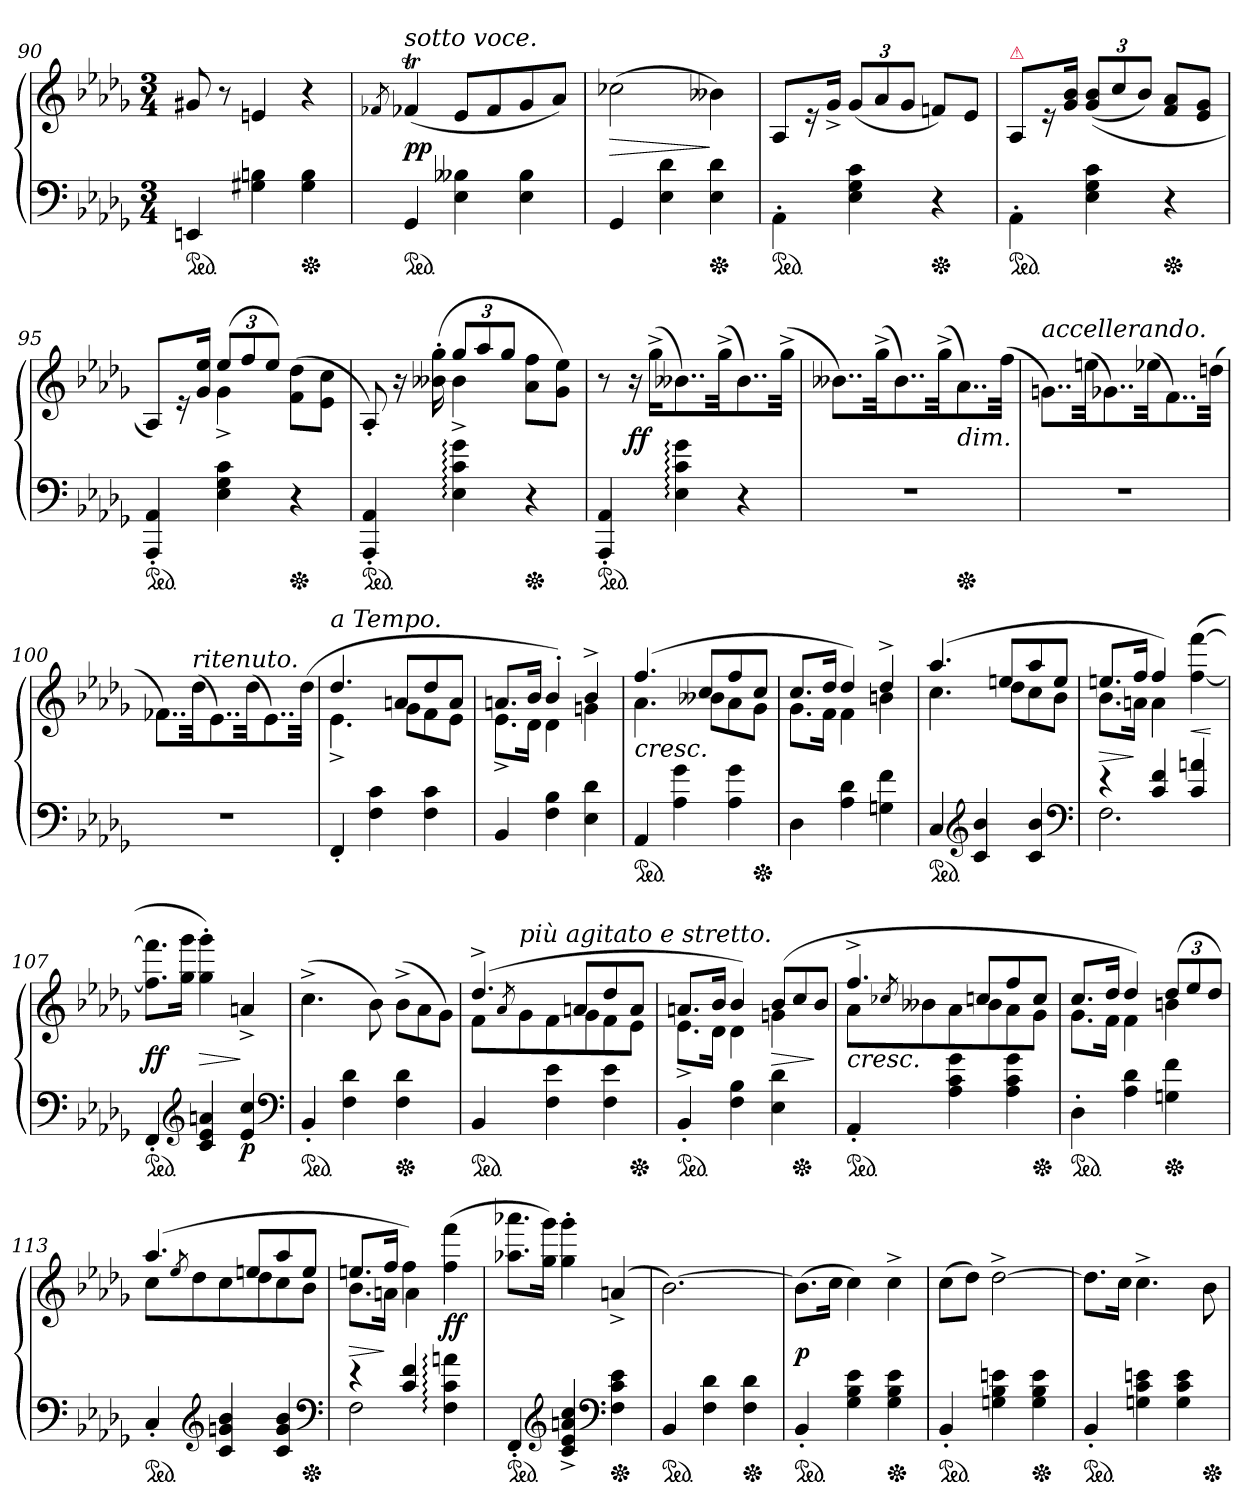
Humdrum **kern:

**kern	**kern	**dynam
*part1	*part1	*part1
*staff2	*staff1	*staff1/2
*clefF4	*clefG2	*
*k[b-e-a-d-g-]	*k[b-e-a-d-g-]	*
*M3/4	*M3/4	*
*ped	*	*
=90	=90	=90
4EEn	8g#X	.
.	8r	.
4G#X 4Bn	4en	.
*Xped	*	*
4G# 4B	4r	.
=91	=91	=91
.	8qf-X/	.
!	!LO:TX:a:i:t=sotto voce.	!
*ped	*	*
4GG-	(4f-XT	pp
4E- 4B--X	8e-L	.
.	8f-	.
4E- 4B--	8g-	.
.	8a-J)	.
=92	=92	=92
4GG-	(2cc-X	>
4E- 4d-	.	.
*Xped	*	*
4E- 4d-	4b--X)	]
=93	=93	=93
*ped	*	*
4AA-'<\	8A-/L	.
.	16r	.
.	16g-^<Jk	.
4E- 4G- 4c	(12g-L	.
.	12a-	.
.	12g-J	.
*Xped	*	*
4r	8fnL)	.
.	8e-J	.
=94	=94	=94
!	!LO:TX:a:color=crimson:t=⚠	!
*ped	*	*
4AA-'<\	8A-/L	.
.	16r	.
.	16g- 16b-Jk	.
4E- 4G- 4c	((12g-/ 12b-/L	.
.	12cc	.
.	12b-J)	.
*Xped	*	*
4r	8f 8a-L	.
.	8e- 8g-J	.
=95	=95	=95
*	*^	*
*ped	*	*	*
4AAA-'< 4AA-'<	8A-L)	4ryy	.
.	16r	.	.
.	16g- 16ee-Jk	.	.
4E- 4G- 4c	(12ee-L	4g-^<	.
.	12ff	.	.
.	12ee-J)	.	.
*Xped	*	*	*
4r	(>8f\ 8dd-\L	4ryy	.
.	8e-\ 8cc\J	.	.
=96	=96	=96	=96
*ped	*	*	*
4AAA-'< 4AA-'<	8A-'<)	4ryy	.
.	16r	.	.
.	(16b--X'> 16gg-'>	.	.
4E-: 4c: 4g-:	12gg-L	4b--^<	.
.	12aa-	.	.
.	12gg-J	.	.
*Xped	*	*	*
4r	8a- 8ffL	4ryy	.
.	8g- 8ee-J)	.	.
*	*v	*v	*
=97	=97	=97
*ped	*	*
4AAA-'< 4AA-'<	8r	.
.	16r	ff
.	(16gg-^<KL	.
4E-: 4c: 4g-:	8..b--X)	.
.	(32gg-^<KK	.
4r	8..b--)	.
.	(32gg-^<Jkk	.
=98	=98	=98
2.r	8..b--XL)	.
.	(32gg-^<KK	.
.	8..b--)	.
.	(32gg-^<KK	.
!	!LO:TX:c:i:t=dim.	!
*Xped	*	*
.	8..a-)	.
.	(32ffJkk	.
=99	=99	=99
!	!LO:TX:a:i:t=accellerando.	!
2.r	8..gnL)	.
.	(32eenKK	.
.	8..g-X)	.
.	(32ee-XKK	.
.	8..f)	.
.	(32ddnJkk	.
=100	=100	=100
2.r	8..f-X\L)	.
!	!LO:TX:a:i:t=ritenuto.	!
.	(32dd-KK	.
.	8..e-)	.
.	(32dd-KK	.
.	8..e-)	.
.	(>32dd-Jkk	.
=101	=101	=101
*	*^	*
!	!LO:TX:a:i:t=a Tempo.	!	!
4FF'<	4.dd-	4.e-^<	.
4F 4c	.	.	.
.	8anL	8g-L	.
4F 4c	8dd-	8f	.
.	8aJ	8e-J	.
=102	=102	=102	=102
4BB-	8.anL	8.e-^<L	.
.	16b-Jk	16d-Jk	.
4F 4B-	4b-'>)	4d-	.
4E- 4d-	4b-^>	4gn	.
=103	=103	=103	=103
!	!LO:TX:c:i:t=cresc.	!	!
*ped	*	*	*
4AA-	(4.ff	4.a-	.
4A- 4g-	.	.	.
.	8ccL	8b--XL	.
4A- 4g-	8ff	8a-	.
*Xped	*	*	*
.	8ccJ	8g-J	.
=104	=104	=104	=104
4D-	8.ccL	8.g-L	.
.	16dd-Jk	16fJk	.
4A- 4d-	4dd-)	4f	.
4Gn 4f	4dd-^>	4bn	.
=105	=105	=105	=105
*ped	*	*	*
4C	(4.aa-	4.cc	.
*clefG2	*	*	*
4c 4b-	.	.	.
.	8eenL	8dd-L	.
4c 4b-	8aa-	8cc	.
.	8eeJ	8b-J	.
*clefF4	*	*	*
=106	=106	=106	=106
*^	*	*	*
4r	2.F	8.eenL	8.b-L	>
.	.	16ffJk	16anJk	]
4c 4f	.	4ff)	4a	.
4c 4an	.	4ryy	([4ff [4fff	<
*v	*v	*	*	*
*	*v	*v	*
.	.	[
=107	=107	=107
*ped	*	*
4FF'<	8.ff] 8.fff]L	ff
.	16gg- 16ggg-Jk	.
*clefG2	*	*
4c 4e- 4an	4gg-' 4ggg-')	>
!	!	!LO:DY:n=1:b=2
4e- 4cc	4an^<	] p
*clefF4	*	*
=108	=108	=108
*ped	*	*
4BB-'<	(4.cc^<	.
4F 4d-	.	.
.	8b-)	.
*	*Xtuplet	*
*Xped	*	*
4F 4d-	(12b-^<\L	.
.	12a-	.
.	12g-J)	.
=109	=109	=109
*	*^	*
*ped	*	*	*
4BB-	(4.dd-^>	8fL	.
.	.	8qa-/	.
!	!	!LO:TX:a:i:t=più agitato e stretto.	!
.	.	8g-	.
4F 4e-	.	8f	.
.	8anL	8g-	.
4F 4e-	8dd-	8f	.
*Xped	*	*	*
.	8aJ	8e-J	.
=110	=110	=110	=110
*ped	*	*	*
4BB-'<	8.anL	8.e-^<L	.
.	16b-Jk	16d-Jk	.
4F 4B-	4b-)	4d-	.
4E- 4d-	(12b-L	4gn	>
*Xped	*	*	*
.	12cc	.	.
.	12b-J	.	]
=111	=111	=111	=111
!	!LO:TX:c:i:t=cresc.	!	!
*ped	*	*	*
4AA-'<	4.ff^>	8a-L	.
.	.	8qcc-X/	.
.	.	8b--X	.
4A- 4c 4g-	.	8a-	.
.	8ccnL	8b--	.
4A- 4c 4g-	8ff	8a-	.
*Xped	*	*	*
.	8ccJ	8g-J	.
=112	=112	=112	=112
*ped	*	*	*
4D-'>	8.ccL	8.g-L	.
.	16dd-Jk	16fJk	.
4A- 4d-	4dd-)	4f	.
*	*tuplet	*	*
*Xped	*	*	*
4Gn 4f	(12dd-L	4bn	.
.	12ee-	.	.
.	12dd-J)	.	.
=113	=113	=113	=113
*ped	*	*	*
4C'<	(4.aa-	8ccL	.
.	.	8qee-/	.
.	.	8dd-	.
*clefG2	*	*	*
4c 4gn 4b-	.	8cc	.
.	8eenL	8dd-	.
4c 4g 4b-	8aa-	8cc	.
*Xped	*	*	*
.	8eeJ	8b-J	.
*clefF4	*	*	*
=114	=114	=114	=114
*^	*	*	*
4r	2F	8.eenL	8.b-L	>
.	.	16ffJk	16anJk	]
4c 4f	.	4ff\)	4a	.
4ryy	4F: 4c: 4an:	4ryy	(4ff 4fff	ff
*v	*v	*	*	*
*	*v	*v	*
=115	=115	=115
*ped	*	*
4FF'<	8.aa-X 8.aaa-XL	.
.	16gg- 16ggg-Jk)	.
*clefG2	*	*
4c^> 4e-^> 4an^> 4cc^>	4gg-'> 4ggg-'>	.
*clefF4	*	*
*Xped	*	*
4F 4c 4e-	(4an^>	.
=116	=116	=116
*ped	*	*
4BB-	[2.b-)	.
4F 4d-	.	.
*Xped	*	*
4F 4d-	.	.
=117	=117	=117
*ped	*	*
4BB-'<	(8.b-L]	p
.	16ccJk	.
4G- 4B- 4e-	4cc)	.
*Xped	*	*
4G- 4B- 4e-	4cc^>	.
=118	=118	=118
*ped	*	*
4BB-'<	(8ccL	.
.	8dd-J)	.
4Gn 4B- 4en	[2dd-^>	.
*Xped	*	*
4G 4B- 4e	.	.
=119	=119	=119
*ped	*	*
4BB-'<	8.dd-L]	.
.	16ccJk	.
4Gn 4c 4en	4.cc^<	.
4G 4c 4e	.	.
*Xped	*	*
.	8b-	.
=	=	=
*-	*-	*-
